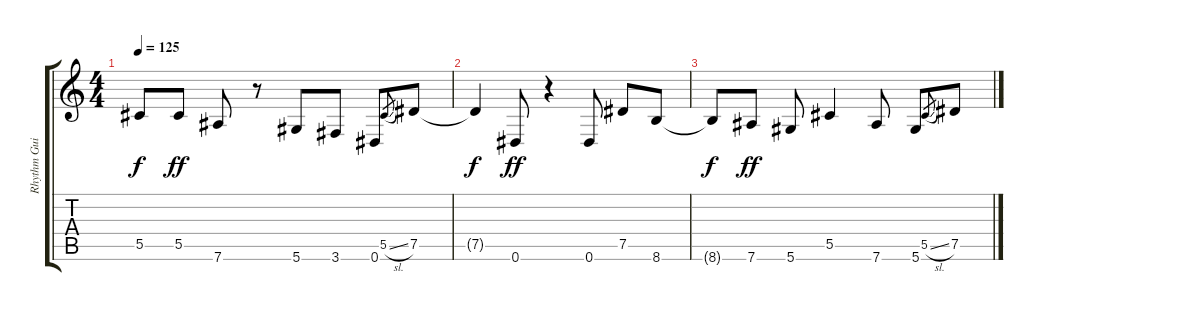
\track ("Rhythm Guitar II" "Rhythm Gui") {instrument overdrivenguitar}
\staff {score tabs}
\tuning (Eb4 Bb3 Gb3 Db3 Ab2 Eb2) {hide}
\ts (4 4)
\tempo 125
\clef g2
\ks c
5.5{t}.8{dy f} 5.5.8{dy ff} 7.6.8{volume 0} r.8 5.6.8 3.6.8 0.6.8 5.5{sl}.8{gr} 7.5.8 |
7.5{t}.4{dy f} 0.6.8{dy ff} r.4 0.6.8 7.5.8 8.6.8 |
8.6{t}.8{dy f} 7.6.8{dy ff} 5.6.8 5.5.4 7.6.8 5.6.8 5.5{sl}.8{gr} 7.5.8
